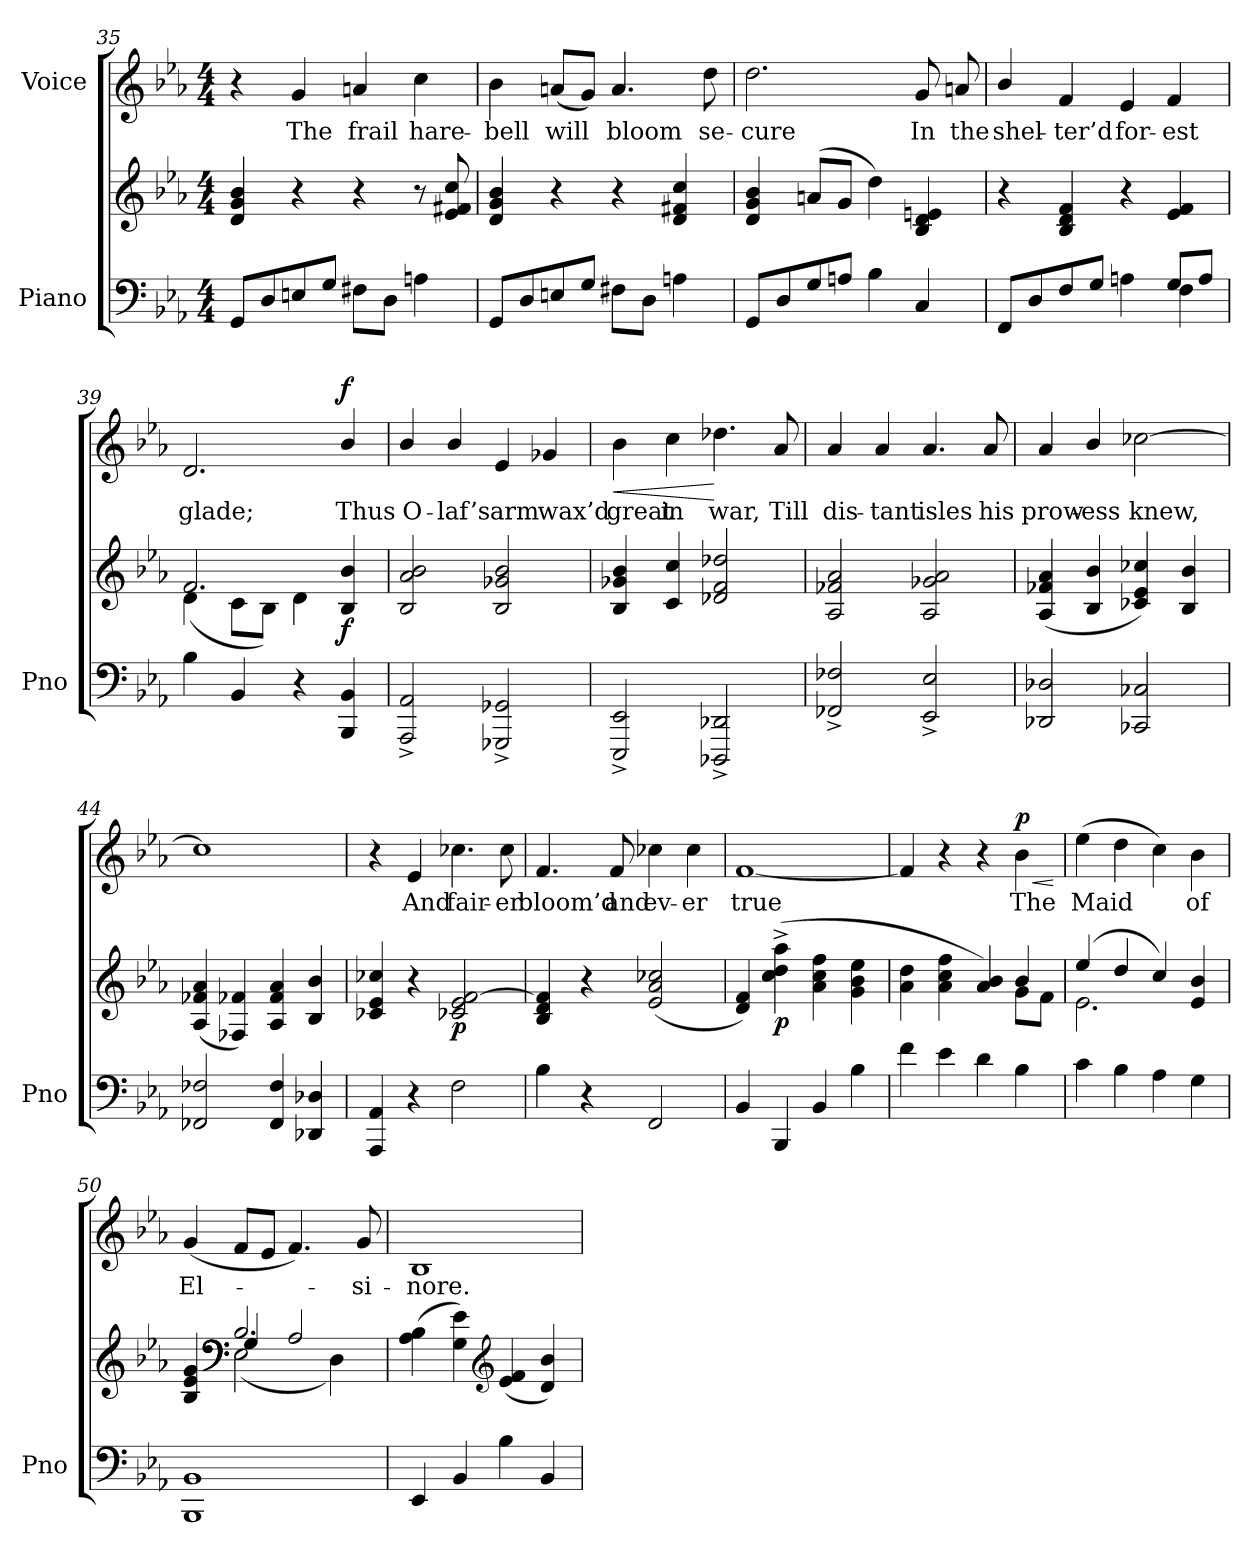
**kern	**kern	**dynam	**kern	**text	**dynam
*part2	*part2	*part2	*part1	*part1	*part1
*staff3	*staff2	*staff2/3	*staff1	*staff1	*staff1
*I"Piano	*	*	*I"Voice	*	*
*I'Pno	*	*	*	*	*
!!LO:LB:g=z
*clefF4	*clefG2	*	*clefG2	*	*
*k[b-e-a-]	*k[b-e-a-]	*	*k[b-e-a-]	*	*
*M4/4	*M4/4	*	*M4/4	*	*
=35	=35	=35	=35	=35	=35
8GG/L	4d/ 4g/ 4b-/	.	4r	.	.
8D/	.	.	.	.	.
!	!	!	!	!LO:LY:b	!
8En/	4r	.	4g/	The	.
8G/J	.	.	.	.	.
!	!	!	!	!LO:LY:b	!
8F#X\L	4r	.	4an/	frail	.
8D\J	.	.	.	.	.
!	!	!	!	!LO:LY:b	!
4An\	8r	.	4cc\	hare-	.
.	8e-/ 8f#X/ 8cc/	.	.	.	.
=36	=36	=36	=36	=36	=36
!	!	!	!	!LO:LY:b	!
8GG/L	4d/ 4g/ 4b-/	.	4b-\	-bell	.
8D/	.	.	.	.	.
!	!	!	!	!LO:LY:b	!
8En/	4r	.	(8an/L	will	.
8G/J	.	.	8g/J)	.	.
!	!	!	!	!LO:LY:b	!
8F#X\L	4r	.	4.a/	bloom	.
8D\J	.	.	.	.	.
4An\	4d/ 4f#X/ 4cc/	.	.	.	.
!	!	!	!	!LO:LY:b	!
.	.	.	8dd\	se-	.
!!LO:LB:g=z
=37	=37	=37	=37	=37	=37
!	!	!	!	!LO:LY:b	!
8GG/L	4d/ 4g/ 4b-/	.	2.dd\	-cure	.
8D/	.	.	.	.	.
8G/	(8an/L	.	.	.	.
8An/J	8g/J	.	.	.	.
4B-\	4dd\)	.	.	.	.
!	!	!	!	!LO:LY:b	!
4C/	4B-/ 4d/ 4en/	.	8g/	In	.
!	!	!	!	!LO:LY:b	!
.	.	.	8an/	the	.
=38	=38	=38	=38	=38	=38
*^	*	*	*	*	*
!	!	!	!	!	!LO:LY:b	!
8FF/L	2.ryy	4r	.	4b-/	shel-	.
8D/	.	.	.	.	.	.
!	!	!	!	!	!LO:LY:b	!
8F/	.	4B-/ 4d/ 4f/	.	4f/	-ter’d	.
8G/J	.	.	.	.	.	.
!	!	!	!	!	!LO:LY:b	!
4An\	.	4r	.	4e-/	for-	.
!	!	!	!	!	!LO:LY:b	!
8G/L	4F\	4e-/ 4f/	.	4f/	-est	.
8A/J	.	.	.	.	.	.
*v	*v	*	*	*	*	*
=39	=39	=39	=39	=39	=39
*	*^	*	*	*	*
!	!	!	!	!	!LO:LY:b	!
4B-\	2.f/	(4d\	.	2.d/	glade;	.
4BB-/	.	8c\L	.	.	.	.
.	.	8B-\J)	.	.	.	.
4r	.	4d\	.	.	.	.
!	!	!	!LO:DY:b	!	!LO:LY:b	!LO:DY:a
4BBB-/ 4BB-/	4B-/ 4b-/	4ryy	f	4b-/	Thus	f
!!LO:PB:g=z
=40	=40	=40	=40	=40	=40	=40
!	!	!	!	!	!LO:LY:b	!
*	*v	*v	*	*	*	*
2AAA-/^> 2AA-/^>	2B-/ 2a-/ 2b-/	.	4b-/	O-	.
!	!	!	!	!LO:LY:b	!
.	.	.	4b-/	-laf’s	.
!	!	!	!	!LO:LY:b	!
2GGG-X/^> 2GG-X/^>	2B-/ 2g-X/ 2b-/	.	4e-/	arm	.
!	!	!	!	!LO:LY:b	!
.	.	.	4g-X/	wax’d	.
=41	=41	=41	=41	=41	=41
!	!	!	!	!LO:LY:b	!LO:HP:b
2EEE-/^> 2EE-/^>	4B-/ 4g-X/ 4b-/	.	4b-\	great	<
!	!	!	!	!LO:LY:b	!
.	4c/ 4cc/	.	4cc\	in	.
!	!	!	!	!LO:LY:b	!
2DDD-X/^> 2DD-X/^>	2d-X/ 2f/ 2dd-X/	.	4.dd-X\	war,	[
!	!	!	!	!LO:LY:b	!
.	.	.	8a-/	Till	.
=42	=42	=42	=42	=42	=42
!	!	!	!	!LO:LY:b	!
2FF-X/^> 2F-X/^>	2A-/ 2f-X/ 2a-/	.	4a-/	dis-	.
!	!	!	!	!LO:LY:b	!
.	.	.	4a-/	-tant	.
!	!	!	!	!LO:LY:b	!
2EE-/^> 2E-/^>	2A-/ 2g-X/ 2a-/	.	4.a-/	isles	.
!	!	!	!	!LO:LY:b	!
.	.	.	8a-/	his	.
!!LO:LB:g=z
=43	=43	=43	=43	=43	=43
!	!	!	!	!LO:LY:b	!
2DD-X/ 2D-X/	(4A-/ 4f-X/ 4a-/	.	4a-/	prow-	.
!	!	!	!	!LO:LY:b	!
.	4B-/ 4b-/	.	4b-/	-ess	.
!	!	!	!	!LO:LY:b	!
2CC-X/ 2C-X/	4c-X/ 4e-/ 4cc-X/)	.	[2cc-X\	knew,	.
.	4B-/ 4b-/	.	.	.	.
=44	=44	=44	=44	=44	=44
2FF-X/ 2F-X/	(4A-/ 4f-X/ 4a-/	.	1cc-]	.	.
.	4F-X/ 4f-X/)	.	.	.	.
4FF-/ 4F-/	4A-/ 4f-/ 4a-/	.	.	.	.
4DD-X/ 4D-X/	4B-/ 4b-/	.	.	.	.
=45	=45	=45	=45	=45	=45
4AAA-/ 4AA-/	4c-X/ 4e-/ 4cc-X/	.	4r	.	.
!	!	!	!	!LO:LY:b	!LO:DY:a
!	!	!	!	!	!LO:DY:n=1:a
4r	4r	.	4e-/	And	p other-dynamics
!	!	!LO:DY:b	!	!LO:LY:b	!
2F\	2c-X/ 2e-/ [2f/	p	4.cc-X\	fair-	.
!	!	!	!	!LO:LY:b	!
.	.	.	8cc-\	-er	.
!!LO:LB:g=z
=46	=46	=46	=46	=46	=46
!	!	!	!	!LO:LY:b	!
4B-\	4B-/ 4d/ 4f/]	.	4.f/	bloom’d	.
4r	4r	.	.	.	.
!	!	!	!	!LO:LY:b	!
.	.	.	8f/	and	.
!	!	!	!	!LO:LY:b	!
2FF/	(2e-/ 2a-/ 2cc-X/	.	4cc-X\	ev-	.
!	!	!	!	!LO:LY:b	!
.	.	.	4cc-\	-er	.
=47	=47	=47	=47	=47	=47
!	!	!	!	!LO:LY:b	!
4BB-/	4d/ 4f/)	.	[1f	true	.
!	!	!LO:DY:b	!	!	!
4BBB-/	(4cc\^ 4dd\^ 4aa-\^	p	.	.	.
4BB-/	4a-\ 4cc\ 4ff\	.	.	.	.
4B-\	4g\ 4b-\ 4ee-\	.	.	.	.
=48	=48	=48	=48	=48	=48
*	*^	*	*	*	*
4f\	4a-\ 4dd\	2.ryy	.	4f/]	.	.
4e-\	4a-\ 4cc\ 4ff\	.	.	4r	.	.
4d\	4a-/ 4b-/)	.	.	4r	.	.
!	!	!	!	!	!LO:LY:b	!LO:HP:b
!	!	!	!	!	!	!LO:DY:n=1:a
4B-\	4b-/	8g\L	.	4b-\	The	< p
.	.	8f\J	.	.	.	.
*	*v	*v	*	*	*	*
.	.	.	.	.	[
!!LO:LB:g=z
=49	=49	=49	=49	=49	=49
*	*^	*	*	*	*
!	!	!	!	!	!LO:LY:b	!
4c\	(4ee-/	2.e-\	.	(4ee-\	Maid	.
4B-\	4dd/	.	.	4dd\	.	.
4A-\	4cc/)	.	.	4cc\)	.	.
!	!	!	!	!	!LO:LY:b	!
4G\	4e-/ 4b-/	4ryy	.	4b-\	of	.
=50	=50	=50	=50	=50	=50	=50
*	*	*^	*	*	*	*
!	!	!	!	!	!	!LO:LY:b	!
1BBB- 1BB-	4ryy	4ryy	4B-/ 4e-/ 4g/	.	(4g/	El-	.
*	*clefF4	*	*	*	*	*	*
.	2.B-/	(2E-\	4G/	.	8f/L	.	.
.	.	.	.	.	8e-/J	.	.
.	.	.	2A-/	.	4.f/)	.	.
.	.	4D\)	.	.	.	.	.
!	!	!	!	!	!	!LO:LY:b	!
.	.	.	.	.	8g/	-si-	.
*	*v	*v	*v	*	*	*	*
=51	=51	=51	=51	=51	=51
!	!	!	!	!LO:LY:b	!
4EE-/	(4A-\ 4B-\	.	1B-	-nore.	.
4BB-/	4G\ 4e-\)	.	.	.	.
*	*clefG2	*	*	*	*
4B-\	(4e-/ 4f/	.	.	.	.
4BB-/	4d/ 4b-/)	.	.	.	.
=	=	=	=	=	=
*-	*-	*-	*-	*-	*-
